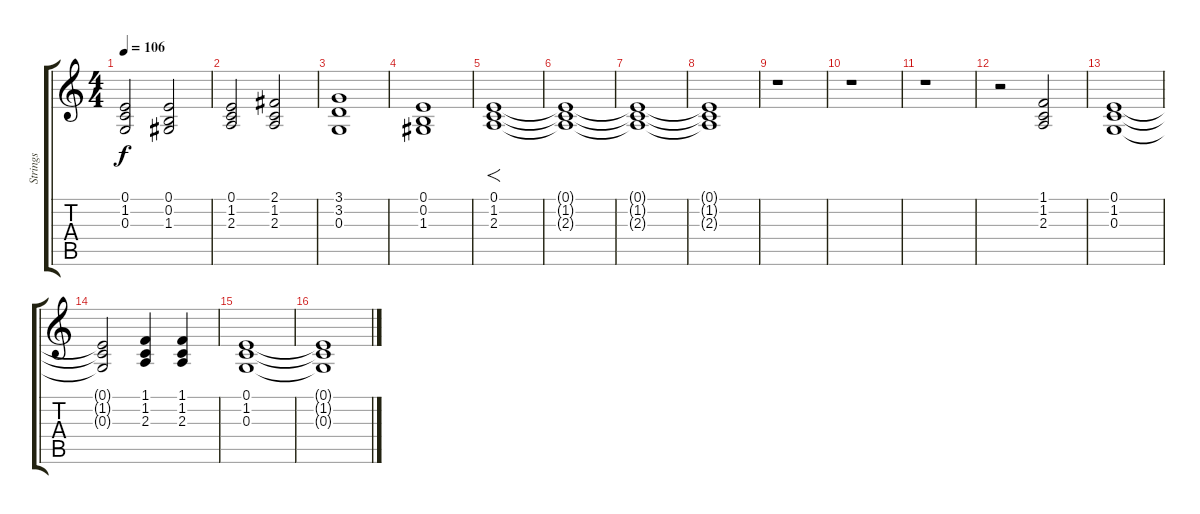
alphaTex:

\track ("Strings" "Strings") {instrument stringensemble1}
\staff {score tabs}
\tuning (E4 B3 G3 D3 A2 E2) {hide}
\ts (4 4)
\tempo 106
\clef g2
\ks c
(0.1 1.2 0.3).2{dy f} (0.1 0.2 1.3).2 |
(0.1 1.2 2.3).2 (2.1 1.2 2.3).2 |
(3.1 3.2 0.3).1 |
(0.1 0.2 1.3).1 |
(0.1 1.2 2.3).1{f} |
(0.1{t} 1.2{t} 2.3{t}).1 |
(0.1{t} 1.2{t} 2.3{t}).1 |
(0.1{t} 1.2{t} 2.3{t}).1{volume 6} |
r.1 |
r.1 |
r.1 |
r.2 (1.1 1.2 2.3).2{volume 10} |
(0.1 1.2 0.3).1 |
(0.1{t} 1.2{t} 0.3{t}).2{volume 8} (1.1 1.2 2.3).4{volume 10} (1.1 1.2 2.3).4 |
(0.1 1.2 0.3).1{volume 3} |
(0.1{t} 1.2{t} 0.3{t}).1
